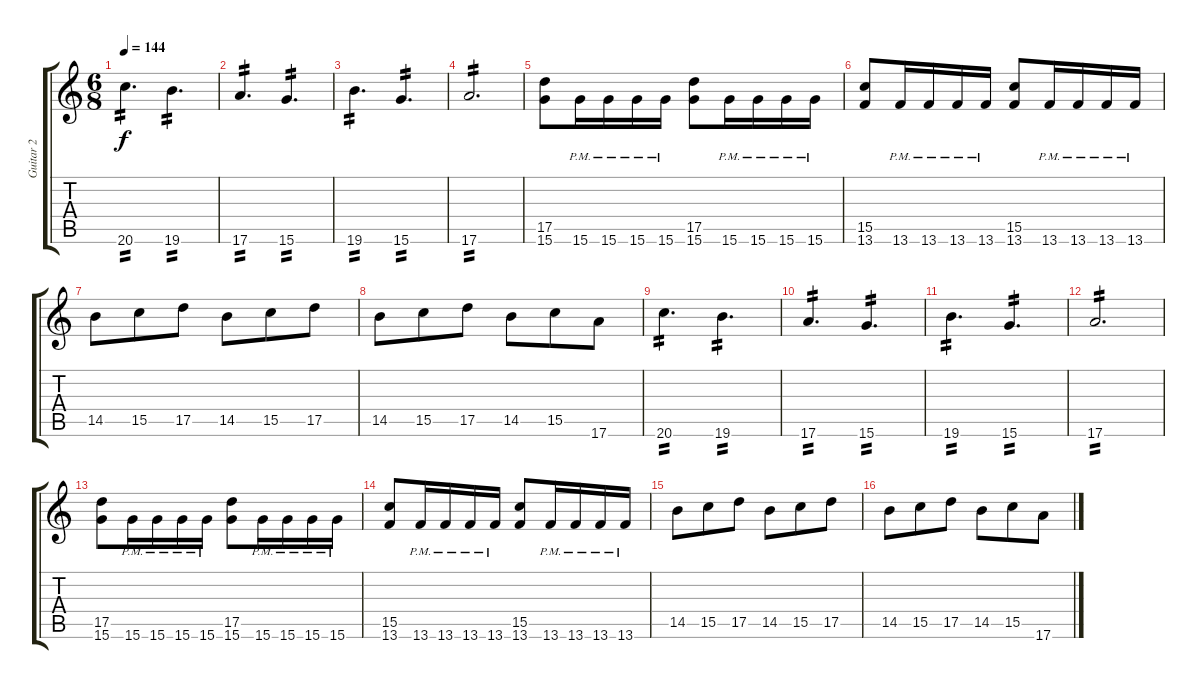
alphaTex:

\track ("Guitar 2" "Guitar 2") {instrument distortionguitar}
\staff {score tabs}
\tuning (E4 B3 G3 D3 A2 E2) {hide}
\ts (6 8)
\tempo 144
\clef g2
\ks c
20.6.4{d tp 2 dy f} 19.6.4{d tp 2} |
17.6.4{d tp 2} 15.6.4{d tp 2} |
19.6.4{d tp 2} 15.6.4{d tp 2} |
17.6.2{d tp 2} |
(17.5 15.6).8 15.6{pm}.16 15.6{pm}.16 15.6{pm}.16 15.6{pm}.16 (17.5 15.6).8 15.6{pm}.16 15.6{pm}.16 15.6{pm}.16 15.6{pm}.16 |
(15.5 13.6).8 13.6{pm}.16 13.6{pm}.16 13.6{pm}.16 13.6{pm}.16 (15.5 13.6).8 13.6{pm}.16 13.6{pm}.16 13.6{pm}.16 13.6{pm}.16 |
14.5.8 15.5.8 17.5.8 14.5.8 15.5.8 17.5.8 |
14.5.8 15.5.8 17.5.8 14.5.8 15.5.8 17.6.8 |
20.6.4{d tp 2} 19.6.4{d tp 2} |
17.6.4{d tp 2} 15.6.4{d tp 2} |
19.6.4{d tp 2} 15.6.4{d tp 2} |
17.6.2{d tp 2} |
(17.5 15.6).8 15.6{pm}.16 15.6{pm}.16 15.6{pm}.16 15.6{pm}.16 (17.5 15.6).8 15.6{pm}.16 15.6{pm}.16 15.6{pm}.16 15.6{pm}.16 |
(15.5 13.6).8 13.6{pm}.16 13.6{pm}.16 13.6{pm}.16 13.6{pm}.16 (15.5 13.6).8 13.6{pm}.16 13.6{pm}.16 13.6{pm}.16 13.6{pm}.16 |
14.5.8 15.5.8 17.5.8 14.5.8 15.5.8 17.5.8 |
14.5.8 15.5.8 17.5.8 14.5.8 15.5.8 17.6.8
